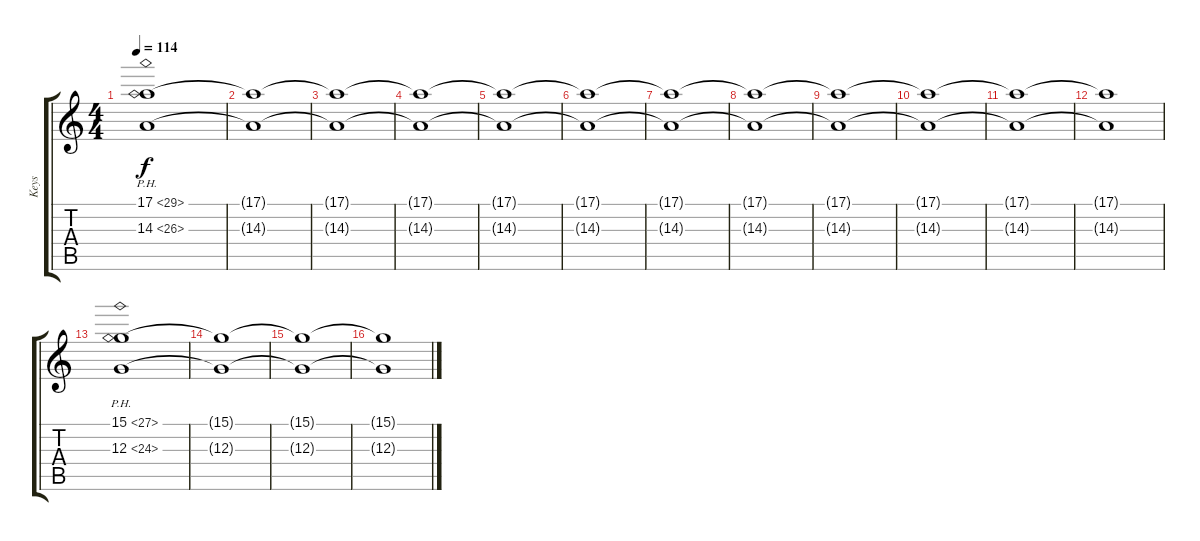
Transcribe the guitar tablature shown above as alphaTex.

\track ("Keys" "Keys") {instrument pad8sweep}
\staff {score tabs}
\tuning (E4 B3 G3 D3 A2 E2) {hide}
\ts (4 4)
\tempo 114
\clef g2
\ks c
(17.1{ph 12} 14.3{ph 12}).1{dy f} |
(17.1{t} 14.3{t}).1 |
(17.1{t} 14.3{t}).1 |
(17.1{t} 14.3{t}).1 |
(17.1{t} 14.3{t}).1 |
(17.1{t} 14.3{t}).1 |
(17.1{t} 14.3{t}).1 |
(17.1{t} 14.3{t}).1 |
(17.1{t} 14.3{t}).1 |
(17.1{t} 14.3{t}).1 |
(17.1{t} 14.3{t}).1 |
(17.1{t} 14.3{t}).1 |
(15.1{ph 12} 12.3{ph 12}).1 |
(15.1{t} 12.3{t}).1 |
(15.1{t} 12.3{t}).1 |
(15.1{t} 12.3{t}).1
